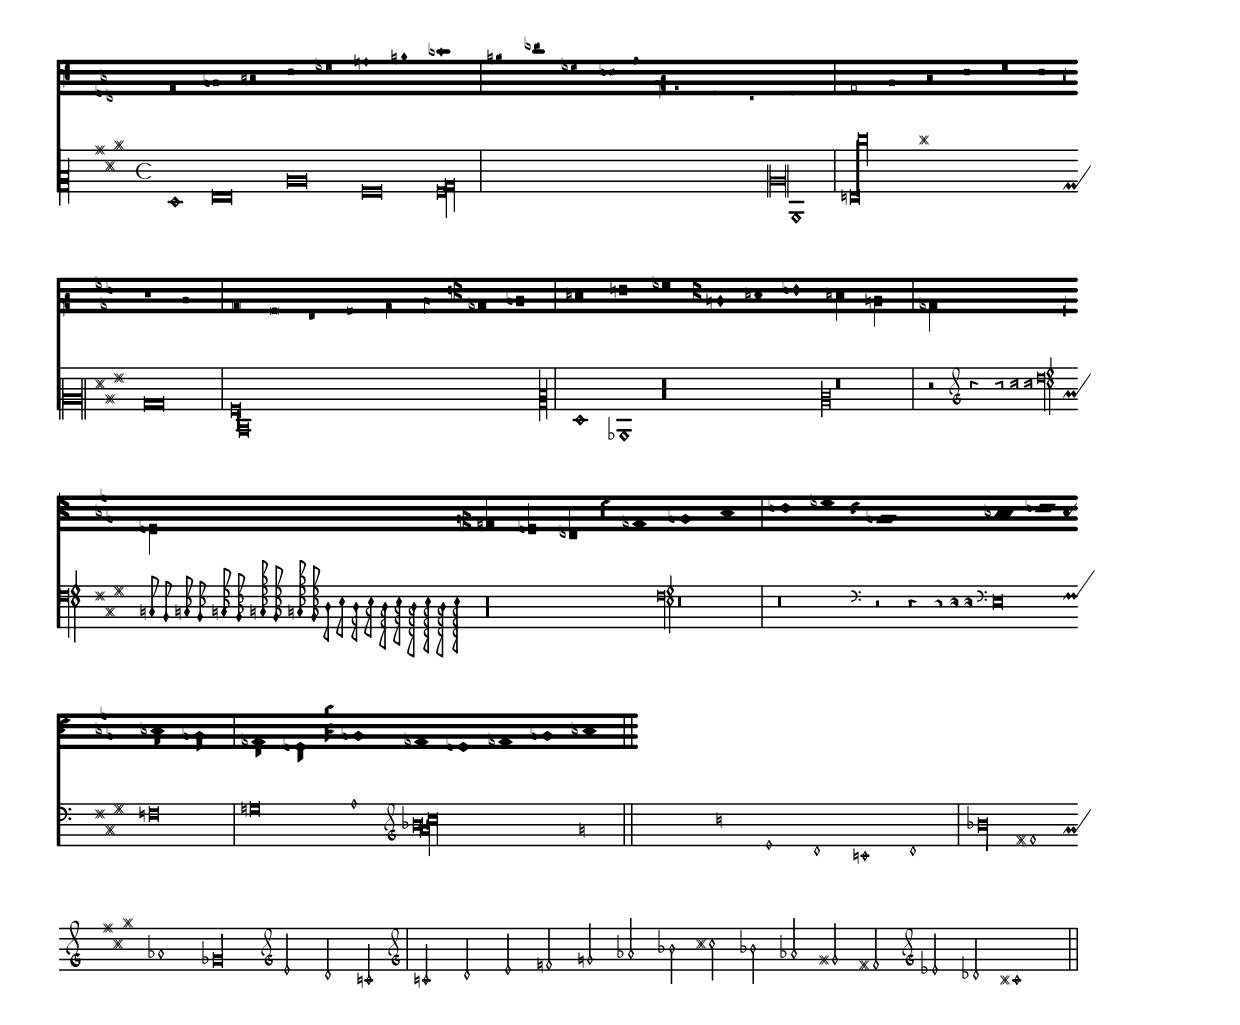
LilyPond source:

%% Do not edit this file; it is automatically
%% generated from LSR http://lsr.dsi.unimi.it
%% This file is in the public domain.
\version "2.13.10"

\header {
  lsrtags = "ancient-notation"

%% Translation of GIT committish: b2d4318d6c53df8469dfa4da09b27c15a374d0ca
  texidoces = "
Aquí se muestran muchos de (¿o quizá todos?) los símbolos que
están contemplados por la capacidad de LilyPond para la música
antigua.
"

  doctitlees = "Tipografía de música antigua"

%% Translation of GIT committish: 499a511d4166feaada31114e097f86b5e0c56421
  texidocfr ="
Voici comment graver la plupart, sinon tous les symboles que
LilyPond prend en charge en matière de musique ancienne.

"
  doctitlefr = "Gravure de musique ancienne"

  texidoc = "
Shown here are many (all?) of the symbols that are included in
LilyPond's support for ancient notation.



"
  doctitle = "Ancient fonts"
} % begin verbatim

upperStaff = \new VaticanaStaff = "upperStaff" <<
  \context VaticanaVoice <<
    \transpose c c {

      \override NoteHead #'style = #'vaticana.punctum
      \key es \major
      \clef "vaticana-fa2"
      c1 des e f ges

      \override NoteHead #'style = #'vaticana.inclinatum
      a! b ces'
      \bar "|"
      % \break % 1 (8*1)

      \override NoteHead #'style = #'vaticana.quilisma
      b! des'! ges! fes!
      \breathe
      \clef "vaticana-fa1"
      \override NoteHead #'style = #'vaticana.plica
      es d
      \override NoteHead #'style = #'vaticana.reverse.plica
      c d
      \bar "|"
      % \break %2 (8*1)

      \override NoteHead #'style = #'vaticana.punctum.cavum
      es f
      \override NoteHead #'style = #'vaticana.lpes
      g as
      \override NoteHead #'style = #'vaticana.upes
      bes as
      \override NoteHead #'style = #'vaticana.vupes
      g f
      \override NoteHead #'style = #'vaticana.linea.punctum
      \once \override Staff.BarLine #'bar-size = #2.0 \bar "|"
      % \break % 3 (8*1)

      es d
      \override NoteHead #'style = #'vaticana.epiphonus
      c d
      \override NoteHead #'style = #'vaticana.cephalicus
      es f

      \override Staff.KeySignature #'glyph-name-alist = #alteration-medicaea-glyph-name-alist
      \override Staff.Accidental #'glyph-name-alist = #alteration-medicaea-glyph-name-alist
      \override Staff.Custos #'style = #'medicaea
      \override NoteHead #'style = #'medicaea.punctum
      \clef "medicaea-fa2"
      ces des
      \bar "|"
      % \break % 4 (8*1)

      e! f! ges
      \clef "medicaea-do2"
      \override NoteHead #'style = #'medicaea.inclinatum
      a! b! ces'
      \override NoteHead #'style = #'medicaea.virga
      b! a!
      \bar "|"
      % \break % 5 (8*1)

      ges fes
      \clef "medicaea-fa1"
      \override NoteHead #'style = #'medicaea.rvirga
      e des ces

      \override Staff.KeySignature #'glyph-name-alist = #alteration-hufnagel-glyph-name-alist
      \override Staff.Accidental #'glyph-name-alist = #alteration-hufnagel-glyph-name-alist
      \override Staff.Custos #'style = #'hufnagel
      \override NoteHead #'style = #'hufnagel.punctum
      \clef "hufnagel-fa2"
      ces des es
      \bar "|"
      % \break % 6 (8*1)

      fes ges
      \clef "hufnagel-do2"
      \override NoteHead #'style = #'hufnagel.lpes
      as! bes! ces'
      \override NoteHead #'style = #'hufnagel.virga
      bes! as!
      \bar "|"
      % \break % 7 (8*1)

      ges! fes!
      \clef "hufnagel-do-fa"
      \override NoteHead #'style = #'hufnagel.punctum
      es! des ces des! es! fes!
      \bar "||"
      % \break % 8 (8*1)

      s32*1
      % \break % 12 (32*1)
    }
  >>
>>

lowerStaff = \new MensuralStaff = "lowerStaff" <<
  \context MensuralVoice <<
    \transpose c c {

      \key a \major
      cis'1 d'\breve gis'\breve e'\breve \[ e'\longa fis'\longa \]
      \set Staff.forceClef = ##t
      \clef "neomensural-c2"
      cis1
      \bar "|"
      % \break % 2 (16*1)

      \[ g\breve dis''\longa \]
      b\breve \[ a\longa d\longa \]
      \clef "petrucci-c2"
      % \break % 4 (16*1)

      fis1 ces1
      \clef "petrucci-c2"
      r\longa
      \set Staff.forceClef = ##t
      \clef "mensural-c2"
      r\breve
      \bar "|"
      % \break % 5 (8*1)

      r2
      \clef "mensural-g"
      r4 r8 r16 r16
      \override NoteHead #'style = #'mensural
      \override Rest #'style = #'mensural
      \clef "petrucci-f"
      c8 b, c16 b, c32 b, c64 b, c64 b,
      d8 e d16 e d32 e d64 e d64 e
      r\longa
      \set Staff.forceClef = ##t
      \clef "petrucci-f"
      r\breve
      \bar "|"
      % \break % 6 (8*1)

      r\breve
      \clef "mensural-f"
      r2 r4 r8 r16 r16

      \set Staff.forceClef = ##t
      \clef "mensural-f"
      e\breve f g a1
      \clef "mensural-g"
      % \break % 7 (8*1)

      \[ bes'!\longa a'!\longa c''!\longa \]
      e'1 d' c' d' \bar "|"
      \bar "|"
      % \break % 9 (16*1)

      bes'!\longa fis'!1 as'!1 ges'!\longa % lig
      \set Staff.forceClef = ##t
      \clef "mensural-g"
      e'2 d' c' \bar "|"
      % \break % 11 (16*1)

      \set Staff.forceClef = ##t
      \clef "petrucci-g"
      c'2 d' e' f'
      \clef "petrucci-g"
      g' as'! bes'! cis''!
      bes'! as'! gis'! fis'!
      \set Staff.forceClef = ##t
      \clef "mensural-g"
      es'! des'! cis'!1 \bar "||"
      % \break % 12 (8*1)
    }
  >>
>>

\paper {
  line-thickness = #(/ staff-space 5.0)
}

\score {
  <<
    \upperStaff
    \lowerStaff
  >>
  \layout {
    indent = 0.0
    line-width = 17.25\cm
    \context {
      \Score
      timing = ##f
    }
    \context {
      \MensuralVoice
      \override NoteHead #'style = #'neomensural
      \override Rest #'style = #'neomensural
      \override Stem #'flag-style = #'mensural
      \override Stem #'thickness = #1.0
    }
    \context {
      \MensuralStaff
      \revert  BarLine #'transparent
      \override KeySignature #'glyph-name-alist = #alteration-mensural-glyph-name-alist
      clefGlyph = #"clefs.petrucci.c2"
    }
    \context {
      \VaticanaStaff
      \revert  BarLine #'transparent
      \override StaffSymbol #'thickness = #2.0
      \override KeySignature #'glyph-name-alist = #alteration-vaticana-glyph-name-alist
      \override Custos #'neutral-position = #4
    }
  }
}

